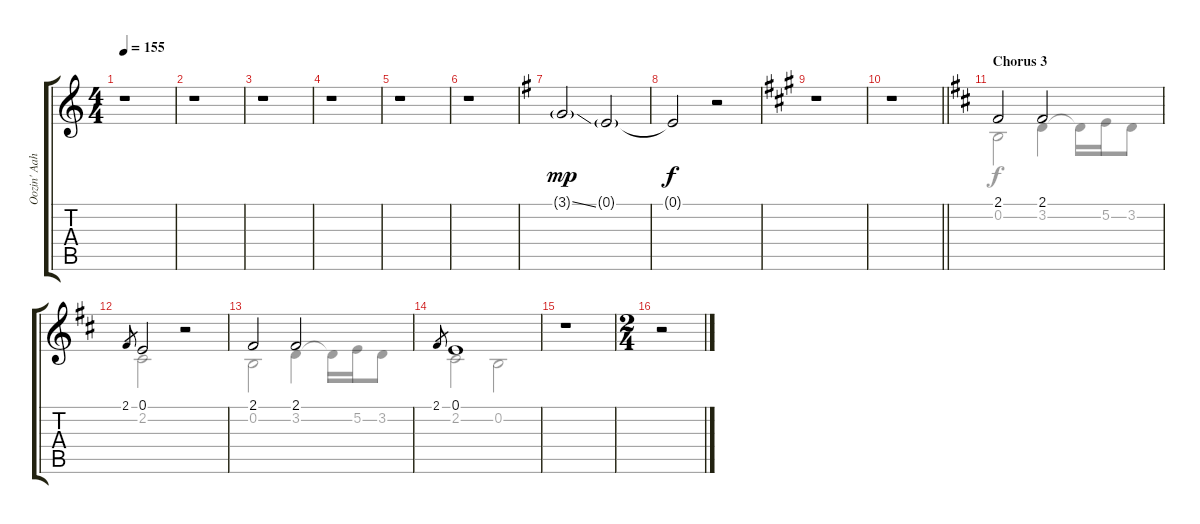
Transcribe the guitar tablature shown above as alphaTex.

\track ("Oozin' Aahs" "Oozin' Aah") {instrument choiraahs}
\staff {score tabs}
\tuning (E4 B3 G3 D3 A2 E2) {hide}
\voice
\ts (4 4)
\tempo 155
\clef g2
\ks aminor
r.1{dy f} |
r.1 |
r.1 |
r.1 |
r.1 |
r.1 |
\ks eminor
3.1{ss g}.2{dy mp instrument bassoon} 0.1{g}.2 |
0.1{t}.2{dy f} r.2 |
\ks f#minor
r.1 |
\barLineRight lightlight
r.1 |
\section ("" "Chorus 3")
\ks bminor
2.1.2{instrument choiraahs} 2.1.2 |
2.1.8{gr} 0.1.2 r.2 |
2.1.2 2.1.2 |
2.1.8{gr} 0.1.1 |
r.1 |
\ts (2 4)
r.2
\voice
\clef g2
\ottava regular
\simile none
\ks aminor
|
|
|
|
|
|
\ks eminor
|
|
\ks f#minor
|
\barLineRight lightlight
|
\ks bminor
0.2.2 3.2.4 3.2{t}.16 5.2.16 3.2.8 |
2.2.2 r.2 |
0.2.2 3.2.4 3.2{t}.16 5.2.16 3.2.8 |
2.2.2 0.2.2 |
|
